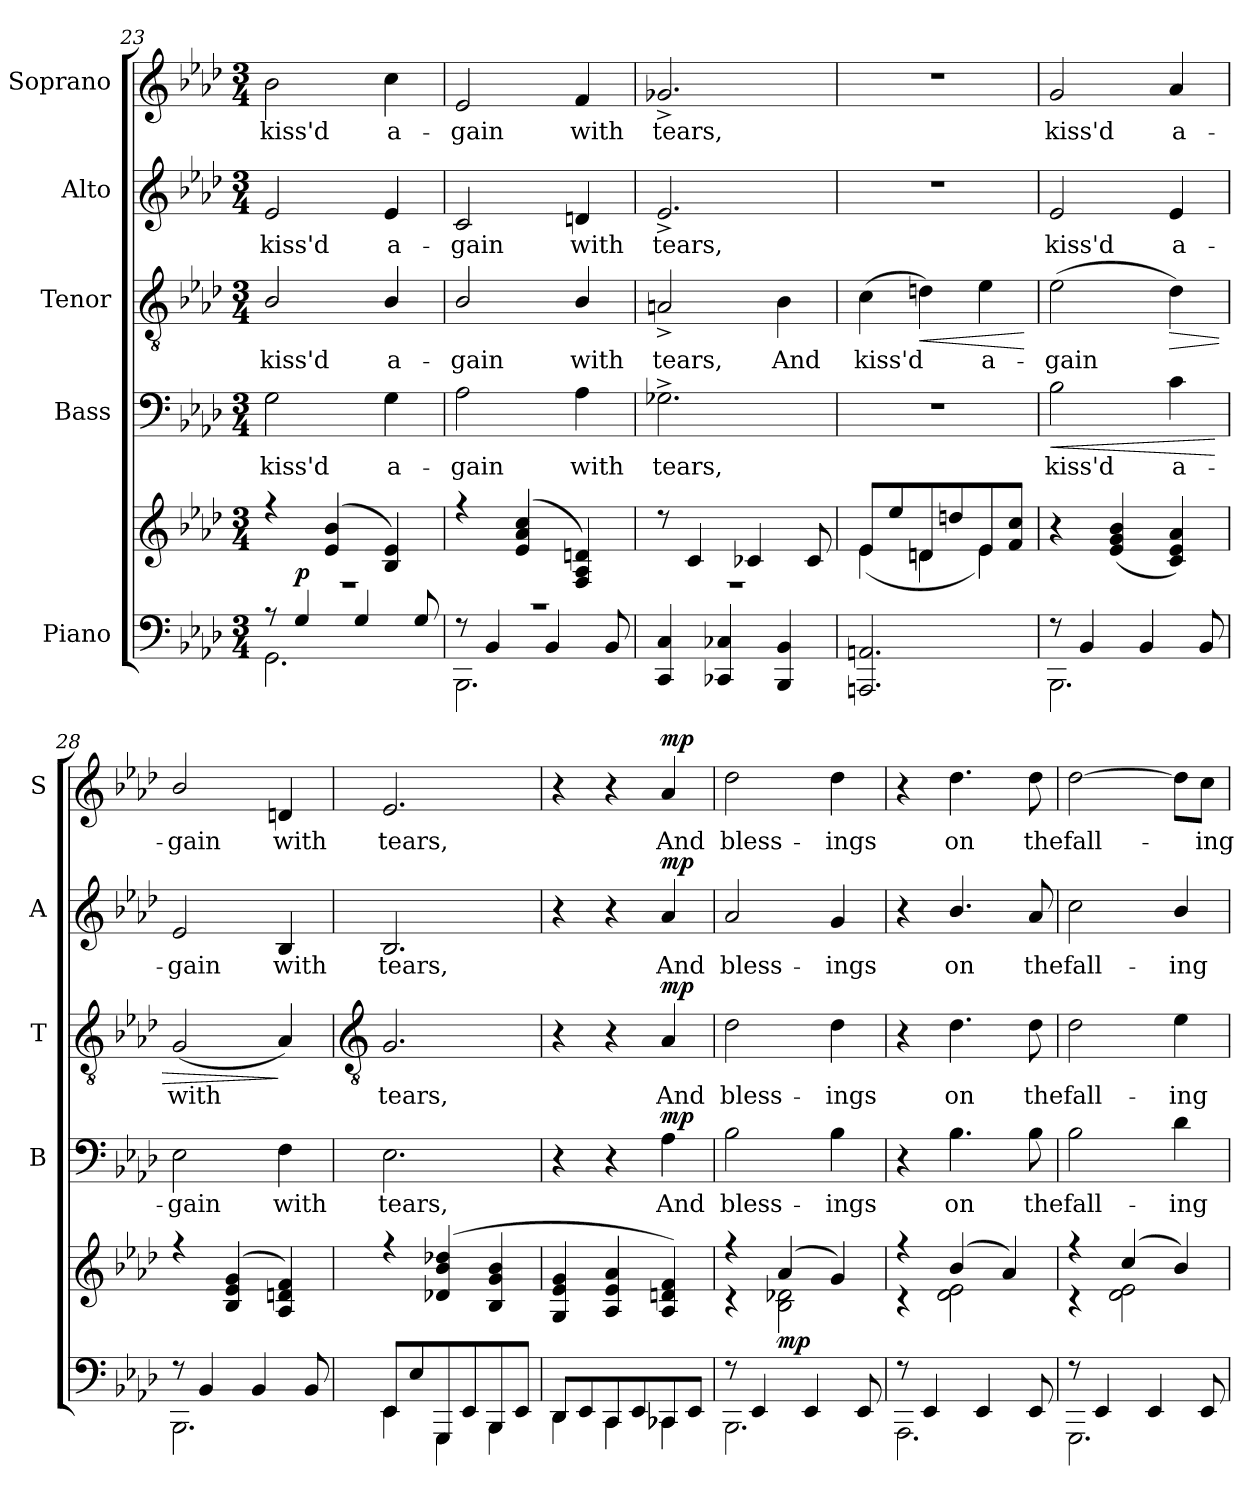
**kern	**kern	**dynam	**kern	**text	**dynam	**kern	**text	**dynam	**kern	**text	**dynam	**kern	**text	**dynam
*part5	*part5	*part5	*part4	*part4	*part4	*part3	*part3	*part3	*part2	*part2	*part2	*part1	*part1	*part1
*staff6	*staff5	*staff5/6	*staff4	*staff4	*staff4	*staff3	*staff3	*staff3	*staff2	*staff2	*staff2	*staff1	*staff1	*staff1
*I"Piano	*	*	*I"Bass	*	*	*I"Tenor	*	*	*I"Alto	*	*	*I"Soprano	*	*
*	*	*	*I'B	*	*	*I'T	*	*	*I'A	*	*	*I'S	*	*
*clefF4	*clefG2	*	*clefF4	*	*	*clefGv2	*	*	*clefG2	*	*	*clefG2	*	*
*k[b-e-a-d-]	*k[b-e-a-d-]	*	*k[b-e-a-d-]	*	*	*k[b-e-a-d-]	*	*	*k[b-e-a-d-]	*	*	*k[b-e-a-d-]	*	*
*A-:	*A-:	*	*A-:	*	*	*A-:	*	*	*A-:	*	*	*A-:	*	*
*M3/4	*M3/4	*	*M3/4	*	*	*M3/4	*	*	*M3/4	*	*	*M3/4	*	*
=23	=23	=23	=23	=23	=23	=23	=23	=23	=23	=23	=23	=23	=23	=23
*^	*^	*	*	*	*	*	*	*	*	*	*	*	*	*
!	!	!	!LO:N:vis=1	!	!	!LO:LY:b	!	!	!LO:LY:b	!	!	!LO:LY:b	!	!	!LO:LY:b	!
8r	2.GG\	4r	2.r	.	2G	kiss'd	.	2B-/	kiss'd	.	2e-	kiss'd	.	2b-	kiss'd	.
!	!	!	!	!LO:DY:a=2	!	!	!	!	!	!	!	!	!	!	!	!
4G/	.	.	.	p	.	.	.	.	.	.	.	.	.	.	.	.
.	.	(4e-/ 4b-/	.	.	.	.	.	.	.	.	.	.	.	.	.	.
4G/	.	.	.	.	.	.	.	.	.	.	.	.	.	.	.	.
!	!	!	!	!	!	!LO:LY:b	!	!	!LO:LY:b	!	!	!LO:LY:b	!	!	!LO:LY:b	!
.	.	4B-/ 4e-/)	.	.	4G	a-	.	4B-/	a-	.	4e-	a-	.	4cc	a-	.
8G/	.	.	.	.	.	.	.	.	.	.	.	.	.	.	.	.
=24	=24	=24	=24	=24	=24	=24	=24	=24	=24	=24	=24	=24	=24	=24	=24	=24
!	!	!	!LO:N:vis=1	!	!	!LO:LY:b	!	!	!LO:LY:b	!	!	!LO:LY:b	!	!	!LO:LY:b	!
8r	2.BBB-\	4r	2.r	.	2A-	-gain	.	2B-/	-gain	.	2c	-gain	.	2e-	-gain	.
4BB-/	.	.	.	.	.	.	.	.	.	.	.	.	.	.	.	.
.	.	(4e-/ 4a-/ 4cc/	.	.	.	.	.	.	.	.	.	.	.	.	.	.
4BB-/	.	.	.	.	.	.	.	.	.	.	.	.	.	.	.	.
!	!	!	!	!	!	!LO:LY:b	!	!	!LO:LY:b	!	!	!LO:LY:b	!	!	!LO:LY:b	!
.	.	4F/ 4A-/ 4dn/)	.	.	4A-	with	.	4B-/	with	.	4dn	with	.	4f	with	.
8BB-/	.	.	.	.	.	.	.	.	.	.	.	.	.	.	.	.
=25	=25	=25	=25	=25	=25	=25	=25	=25	=25	=25	=25	=25	=25	=25	=25	=25
!	!LO:N:vis=1	!	!LO:N:vis=1	!	!	!LO:LY:b	!	!	!LO:LY:b	!	!	!LO:LY:b	!	!	!LO:LY:b	!
4CC/ 4C/	2.ryy	8r	2.r	.	2.G-X^	tears,	.	2An^	tears,	.	2.e-^	tears,	.	2.g-X^	tears,	.
.	.	4c/	.	.	.	.	.	.	.	.	.	.	.	.	.	.
4CC-X/ 4C-X/	.	.	.	.	.	.	.	.	.	.	.	.	.	.	.	.
.	.	4c-X/	.	.	.	.	.	.	.	.	.	.	.	.	.	.
!	!	!	!	!	!	!	!	!	!LO:LY:b	!	!	!	!	!	!	!
4BBB-/ 4BB-/	.	.	.	.	.	.	.	4B-	And	.	.	.	.	.	.	.
.	.	8c-/	.	.	.	.	.	.	.	.	.	.	.	.	.	.
=26	=26	=26	=26	=26	=26	=26	=26	=26	=26	=26	=26	=26	=26	=26	=26	=26
!	!LO:N:vis=1	!	!	!	!LO:N:vis=1	!	!	!	!LO:LY:b	!	!LO:N:vis=1	!	!	!LO:N:vis=1	!	!
2.AAAn/ 2.AAn/	2.ryy	8e-/L	(<4e-\	.	2.r	.	.	(>4c	kiss'd	.	2.r	.	.	2.r	.	.
.	.	8ee-/	.	.	.	.	.	.	.	.	.	.	.	.	.	.
!	!	!	!	!	!	!	!	!	!	!LO:HP:b	!	!	!	!	!	!
.	.	8dn/	4dn\	.	.	.	.	4dn)	.	<	.	.	.	.	.	.
.	.	8ddn/	.	.	.	.	.	.	.	.	.	.	.	.	.	.
!	!	!	!	!	!	!	!	!	!LO:LY:b	!	!	!	!	!	!	!
.	.	8e-/	4e-\)	.	.	.	.	4e-	a-	.	.	.	.	.	.	.
.	.	8f/ 8cc/J	.	.	.	.	.	.	.	.	.	.	.	.	.	.
*v	*v	*	*	*	*	*	*	*	*	*	*	*	*	*	*	*
*	*v	*v	*	*	*	*	*	*	*	*	*	*	*	*	*
.	.	.	.	.	.	.	.	[	.	.	.	.	.	.
=27	=27	=27	=27	=27	=27	=27	=27	=27	=27	=27	=27	=27	=27	=27
*^	*^	*	*	*	*	*	*	*	*	*	*	*	*	*
!	!	!	!	!	!	!LO:LY:b	!LO:HP:b	!	!LO:LY:b	!	!	!LO:LY:b	!	!	!LO:LY:b	!
8r	2.BBB-\	4r	2.ryy	.	2B-	kiss'd	<	(>2e-	-gain	.	2e-	kiss'd	.	2g	kiss'd	.
4BB-/	.	.	.	.	.	.	.	.	.	.	.	.	.	.	.	.
.	.	(>4e-/ 4g/ 4b-/	.	.	.	.	.	.	.	.	.	.	.	.	.	.
4BB-/	.	.	.	.	.	.	.	.	.	.	.	.	.	.	.	.
!	!	!	!	!	!	!LO:LY:b	!	!	!	!LO:HP:b	!	!LO:LY:b	!	!	!LO:LY:b	!
.	.	4c/ 4e-/ 4a-/)	.	.	4c	a-	.	4d-)	.	>	4e-	a-	.	4a-	a-	.
8BB-/	.	.	.	.	.	.	.	.	.	.	.	.	.	.	.	.
*v	*v	*	*	*	*	*	*	*	*	*	*	*	*	*	*	*
*	*v	*v	*	*	*	*	*	*	*	*	*	*	*	*	*
.	.	.	.	.	[	.	.	.	.	.	.	.	.	.
=28	=28	=28	=28	=28	=28	=28	=28	=28	=28	=28	=28	=28	=28	=28
*^	*^	*	*	*	*	*	*	*	*	*	*	*	*	*
!	!	!	!	!	!	!LO:LY:b	!	!	!LO:LY:b	!	!	!LO:LY:b	!	!	!LO:LY:b	!
8r	2.BBB-\	4r	2.ryy	.	2E-	-gain	.	(<2G	with	.	2e-	-gain	.	2b-/	-gain	.
4BB-/	.	.	.	.	.	.	.	.	.	.	.	.	.	.	.	.
.	.	(>4B-/ 4e-/ 4g/	.	.	.	.	.	.	.	.	.	.	.	.	.	.
4BB-/	.	.	.	.	.	.	.	.	.	.	.	.	.	.	.	.
!	!	!	!	!	!	!LO:LY:b	!	!	!	!	!	!LO:LY:b	!	!	!LO:LY:b	!
.	.	4A-/ 4dn/ 4f/)	.	.	4F	with	.	4A-)	.	]	4B-	with	.	4dn	with	.
8BB-/	.	.	.	.	.	.	.	.	.	.	.	.	.	.	.	.
!!LO:LB:g=z
=29	=29	=29	=29	=29	=29	=29	=29	=29	=29	=29	=29	=29	=29	=29	=29	=29
*	*	*	*	*	*	*	*	*clefGv2	*	*	*	*	*	*	*	*
!	!	!	!	!	!	!LO:LY:b	!	!	!LO:LY:b	!	!	!LO:LY:b	!	!	!LO:LY:b	!
8EE-/L	4EE-\	4r	2.ryy	.	2.E-	tears,	.	2.G	tears,	.	2.B-	tears,	.	2.e-	tears,	.
8E-/	.	.	.	.	.	.	.	.	.	.	.	.	.	.	.	.
8GGG/	4GGG\	(>4d-X/ 4b-/ 4dd-X/	.	.	.	.	.	.	.	.	.	.	.	.	.	.
8EE-/	.	.	.	.	.	.	.	.	.	.	.	.	.	.	.	.
8BBB-/	4BBB-\	4B-/ 4g/ 4b-/	.	.	.	.	.	.	.	.	.	.	.	.	.	.
8EE-/J	.	.	.	.	.	.	.	.	.	.	.	.	.	.	.	.
=30	=30	=30	=30	=30	=30	=30	=30	=30	=30	=30	=30	=30	=30	=30	=30	=30
8DD-/L	4DD-\	4G/ 4e-/ 4g/	2.ryy	.	4r	.	.	4r	.	.	4r	.	.	4r	.	.
8EE-/	.	.	.	.	.	.	.	.	.	.	.	.	.	.	.	.
8CC/	4CC\	4A-/ 4e-/ 4a-/	.	.	4r	.	.	4r	.	.	4r	.	.	4r	.	.
8EE-/	.	.	.	.	.	.	.	.	.	.	.	.	.	.	.	.
!	!	!	!	!	!	!LO:LY:b	!LO:DY:b	!	!LO:LY:b	!LO:DY:b	!	!LO:LY:b	!LO:DY:b	!	!LO:LY:b	!LO:DY:b
8CC-X/	4CC-X\	4A-/ 4dn/ 4f/)	.	.	4A-	And	mp	4A-	And	mp	4a-	And	mp	4a-	And	mp
8EE-/J	.	.	.	.	.	.	.	.	.	.	.	.	.	.	.	.
=31	=31	=31	=31	=31	=31	=31	=31	=31	=31	=31	=31	=31	=31	=31	=31	=31
!	!	!	!	!	!	!LO:LY:b	!	!	!LO:LY:b	!	!	!LO:LY:b	!	!	!LO:LY:b	!
8r	2.BBB-\	4r	4r	.	2B-	bless-	.	2d-	bless-	.	2a-	bless-	.	2dd-	bless-	.
4EE-/	.	.	.	.	.	.	.	.	.	.	.	.	.	.	.	.
!	!	!	!	!LO:DY:b	!	!	!	!	!	!	!	!	!	!	!	!
.	.	(>4a-/	2B-\ 2d-X\	mp	.	.	.	.	.	.	.	.	.	.	.	.
4EE-/	.	.	.	.	.	.	.	.	.	.	.	.	.	.	.	.
!	!	!	!	!	!	!LO:LY:b	!	!	!LO:LY:b	!	!	!LO:LY:b	!	!	!LO:LY:b	!
.	.	4g/)	.	.	4B-	-ings	.	4d-	-ings	.	4g	-ings	.	4dd-	-ings	.
8EE-/	.	.	.	.	.	.	.	.	.	.	.	.	.	.	.	.
=32	=32	=32	=32	=32	=32	=32	=32	=32	=32	=32	=32	=32	=32	=32	=32	=32
8r	2.AAA-\	4r	4r	.	4r	.	.	4r	.	.	4r	.	.	4r	.	.
4EE-/	.	.	.	.	.	.	.	.	.	.	.	.	.	.	.	.
!	!	!	!	!	!	!LO:LY:b	!	!	!LO:LY:b	!	!	!LO:LY:b	!	!	!LO:LY:b	!
.	.	(>4b-/	2d-\ 2e-\	.	4.B-	on	.	4.d-	on	.	4.b-/	on	.	4.dd-	on	.
4EE-/	.	.	.	.	.	.	.	.	.	.	.	.	.	.	.	.
.	.	4a-/)	.	.	.	.	.	.	.	.	.	.	.	.	.	.
!	!	!	!	!	!	!LO:LY:b	!	!	!LO:LY:b	!	!	!LO:LY:b	!	!	!LO:LY:b	!
8EE-/	.	.	.	.	8B-	the	.	8d-	the	.	8a-	the	.	8dd-	the	.
=33	=33	=33	=33	=33	=33	=33	=33	=33	=33	=33	=33	=33	=33	=33	=33	=33
!	!	!	!	!	!	!LO:LY:b	!	!	!LO:LY:b	!	!	!LO:LY:b	!	!	!LO:LY:b	!
8r	2.GGG\	4r	4r	.	2B-	fall-	.	2d-	fall-	.	2cc	fall-	.	[2dd-	fall-	.
4EE-/	.	.	.	.	.	.	.	.	.	.	.	.	.	.	.	.
.	.	(>4cc/	2d-\ 2e-\	.	.	.	.	.	.	.	.	.	.	.	.	.
4EE-/	.	.	.	.	.	.	.	.	.	.	.	.	.	.	.	.
!	!	!	!	!	!	!LO:LY:b	!	!	!LO:LY:b	!	!	!LO:LY:b	!	!	!	!
.	.	4b-/)	.	.	4d-	-ing	.	4e-	-ing	.	4b-/	-ing	.	8dd-\L]	.	.
!	!	!	!	!	!	!	!	!	!	!	!	!	!	!	!LO:LY:b	!
8EE-/	.	.	.	.	.	.	.	.	.	.	.	.	.	8cc\J	ing	.
*v	*v	*	*	*	*	*	*	*	*	*	*	*	*	*	*	*
*	*v	*v	*	*	*	*	*	*	*	*	*	*	*	*	*
=	=	=	=	=	=	=	=	=	=	=	=	=	=	=
*-	*-	*-	*-	*-	*-	*-	*-	*-	*-	*-	*-	*-	*-	*-
